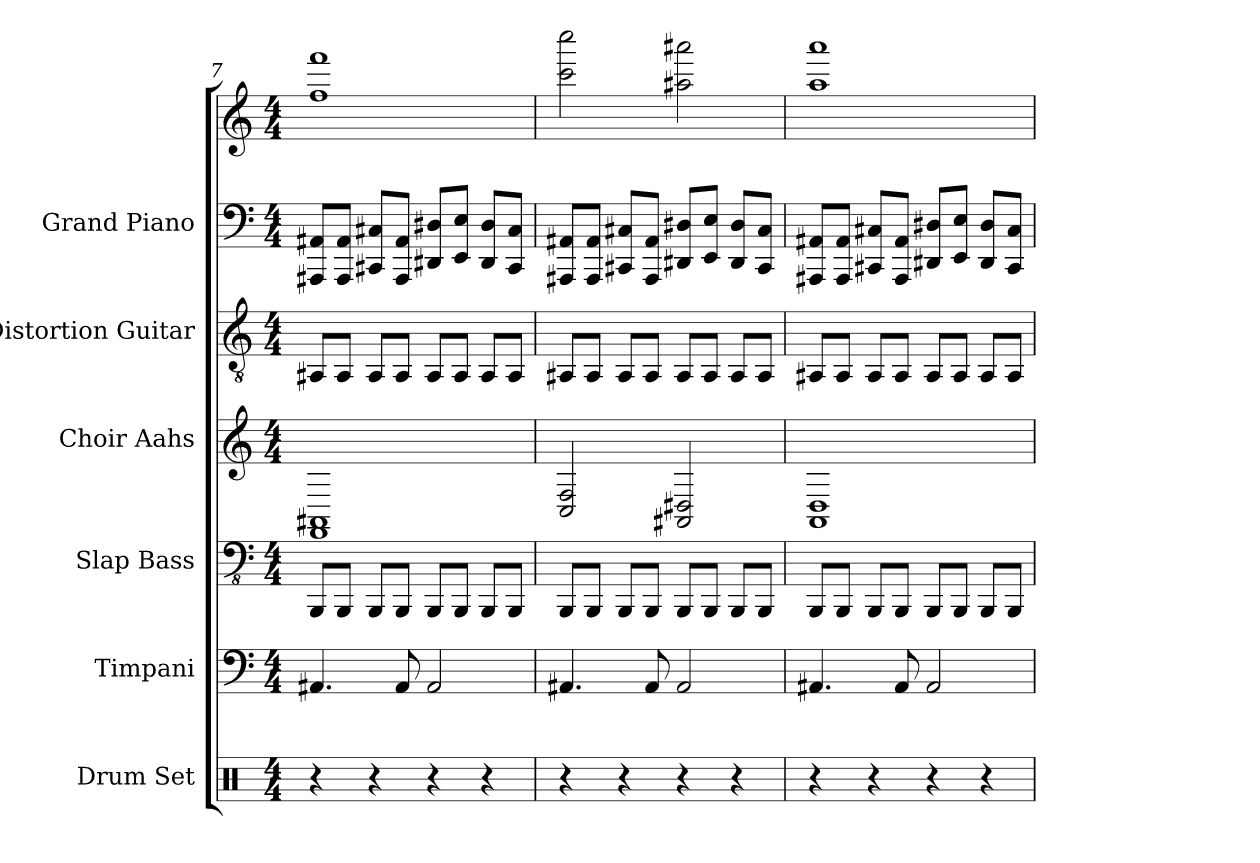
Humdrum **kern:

**kern	**kern	**kern	**kern	**kern	**kern	**kern
*part6	*part5	*part4	*part3	*part2	*part1	*part1
*staff7	*staff6	*staff5	*staff4	*staff3	*staff2	*staff1
*I"Drum Set	*I"Timpani	*I"Slap Bass	*I"Choir Aahs	*I"Distortion Guitar	*I"Grand Piano	*
*I'Drs.	*I'Timp.	*I'Sl. Bass	*I'Ch. Aa.	*I'Dist. Guit.	*I'Pno.	*
*clefX	*clefF4	*clefFv4	*clefG2	*clefGv2	*clefF4	*clefG2
*k[]	*k[]	*k[]	*k[]	*k[]	*k[]	*k[]
*M4/4	*M4/4	*M4/4	*M4/4	*M4/4	*M4/4	*M4/4
=7	=7	=7	=7	=7	=7	=7
4r	4.AA#X	8BBBBL	1FF 1AA#X	8AA#XL	8AAA#X 8AA#XL	1ff 1fff
.	.	8BBBBJ	.	8AA#J	8AAA# 8AA#J	.
4r	.	8BBBBL	.	8AA#L	8C#X 8CC#XL	.
.	8AA#	8BBBBJ	.	8AA#J	8AA# 8AAA#J	.
4r	2AA#	8BBBBL	.	8AA#L	8D#X 8DD#XL	.
.	.	8BBBBJ	.	8AA#J	8E 8EEJ	.
4r	.	8BBBBL	.	8AA#L	8D# 8DD#L	.
.	.	8BBBBJ	.	8AA#J	8C# 8CC#J	.
=8	=8	=8	=8	=8	=8	=8
4r	4.AA#X	8BBBBL	2C 2F	8AA#XL	8AAA#X 8AA#XL	2cccc 2ccc
.	.	8BBBBJ	.	8AA#J	8AAA# 8AA#J	.
4r	.	8BBBBL	.	8AA#L	8C#X 8CC#XL	.
.	8AA#	8BBBBJ	.	8AA#J	8AA# 8AAA#J	.
4r	2AA#	8BBBBL	2AA#X 2D#X	8AA#L	8D#X 8DD#XL	2aaa#X 2aa#X
.	.	8BBBBJ	.	8AA#J	8E 8EEJ	.
4r	.	8BBBBL	.	8AA#L	8D# 8DD#L	.
.	.	8BBBBJ	.	8AA#J	8C# 8CC#J	.
=9	=9	=9	=9	=9	=9	=9
4r	4.AA#X	8BBBBL	1AA 1D	8AA#XL	8AAA#X 8AA#XL	1aaa 1aa
.	.	8BBBBJ	.	8AA#J	8AAA# 8AA#J	.
4r	.	8BBBBL	.	8AA#L	8C#X 8CC#XL	.
.	8AA#	8BBBBJ	.	8AA#J	8AA# 8AAA#J	.
4r	2AA#	8BBBBL	.	8AA#L	8D#X 8DD#XL	.
.	.	8BBBBJ	.	8AA#J	8E 8EEJ	.
4r	.	8BBBBL	.	8AA#L	8D# 8DD#L	.
.	.	8BBBBJ	.	8AA#J	8C# 8CC#J	.
=	=	=	=	=	=	=
*-	*-	*-	*-	*-	*-	*-
